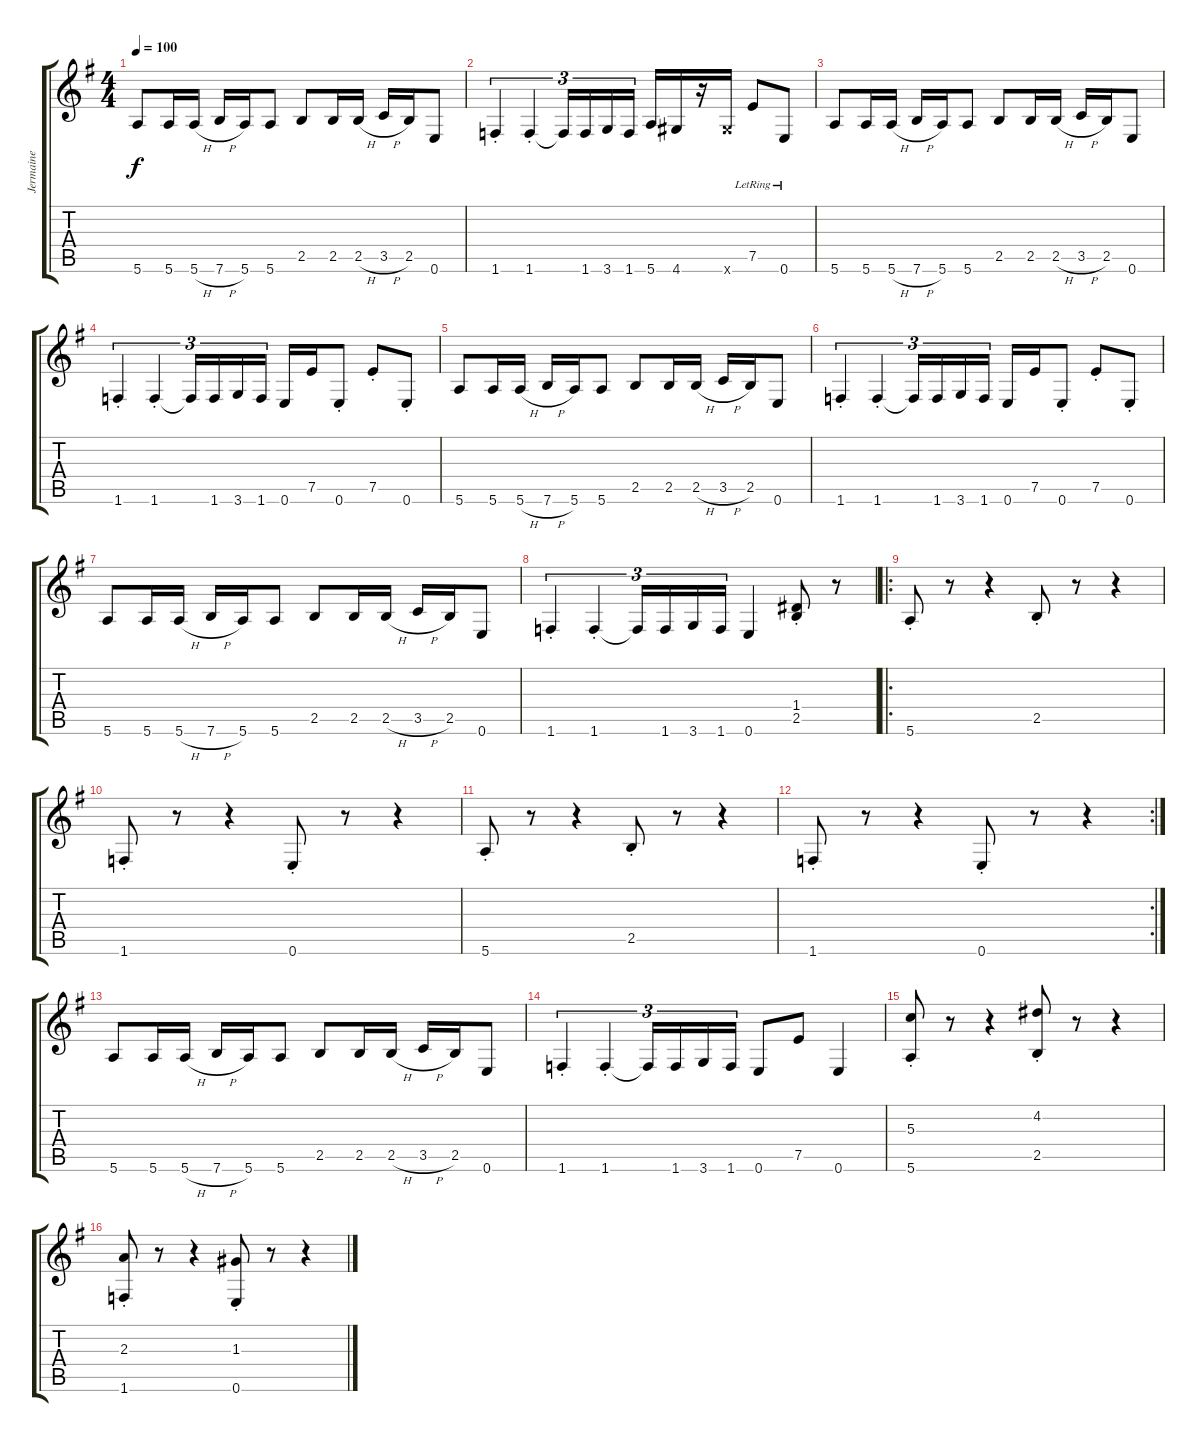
\track ("Jermaine" "Jermaine") {instrument acousticguitarnylon}
\staff {score tabs}
\tuning (E4 B3 G3 D3 A2 E2) {hide}
\ts (4 4)
\tempo 100
\clef g2
\ks g
5.6.8{dy f} 5.6.16 5.6{h}.16 7.6{h}.16 5.6.16 5.6.8 2.5.8 2.5.16 2.5{h}.16 3.5{h}.16 2.5.16 0.6.8 |
1.6{st}.4{tu (3 2)} 1.6{st}.4{tu (3 2)} 1.6{t}.16{tu (3 2)} 1.6.16{tu (3 2)} 3.6.16{tu (3 2)} 1.6.16{tu (3 2)} 5.6.16 4.6.16 r.16 4.6{x}.16 7.5{lr}.8 0.6{lr}.8 |
5.6.8 5.6.16 5.6{h}.16 7.6{h}.16 5.6.16 5.6.8 2.5.8 2.5.16 2.5{h}.16 3.5{h}.16 2.5.16 0.6.8 |
1.6{st}.4{tu (3 2)} 1.6{st}.4{tu (3 2)} 1.6{t}.16{tu (3 2)} 1.6.16{tu (3 2)} 3.6.16{tu (3 2)} 1.6.16{tu (3 2)} 0.6.16 7.5.16 0.6{st}.8 7.5{st}.8 0.6{st}.8 |
5.6.8 5.6.16 5.6{h}.16 7.6{h}.16 5.6.16 5.6.8 2.5.8 2.5.16 2.5{h}.16 3.5{h}.16 2.5.16 0.6.8 |
1.6{st}.4{tu (3 2)} 1.6{st}.4{tu (3 2)} 1.6{t}.16{tu (3 2)} 1.6.16{tu (3 2)} 3.6.16{tu (3 2)} 1.6.16{tu (3 2)} 0.6.16 7.5.16 0.6{st}.8 7.5{st}.8 0.6{st}.8 |
5.6.8 5.6.16 5.6{h}.16 7.6{h}.16 5.6.16 5.6.8 2.5.8 2.5.16 2.5{h}.16 3.5{h}.16 2.5.16 0.6.8 |
1.6{st}.4{tu (3 2)} 1.6{st}.4{tu (3 2)} 1.6{t}.16{tu (3 2)} 1.6.16{tu (3 2)} 3.6.16{tu (3 2)} 1.6.16{tu (3 2)} 0.6.4 (1.4{st} 2.5{st}).8 r.8 |
\ro
5.6{st}.8 r.8 r.4 2.5{st}.8 r.8 r.4 |
1.6{st}.8 r.8 r.4 0.6{st}.8 r.8 r.4 |
5.6{st}.8 r.8 r.4 2.5{st}.8 r.8 r.4 |
\rc 2
1.6{st}.8 r.8 r.4 0.6{st}.8 r.8 r.4 |
5.6.8 5.6.16 5.6{h}.16 7.6{h}.16 5.6.16 5.6.8 2.5.8 2.5.16 2.5{h}.16 3.5{h}.16 2.5.16 0.6.8 |
1.6{st}.4{tu (3 2)} 1.6{st}.4{tu (3 2)} 1.6{t}.16{tu (3 2)} 1.6.16{tu (3 2)} 3.6.16{tu (3 2)} 1.6.16{tu (3 2)} 0.6.8 7.5.8 0.6.4 |
(5.3{st} 5.6{st}).8 r.8 r.4 (4.2{st} 2.5{st}).8 r.8 r.4 |
(2.3{st} 1.6{st}).8 r.8 r.4 (1.3{st} 0.6{st}).8 r.8 r.4
